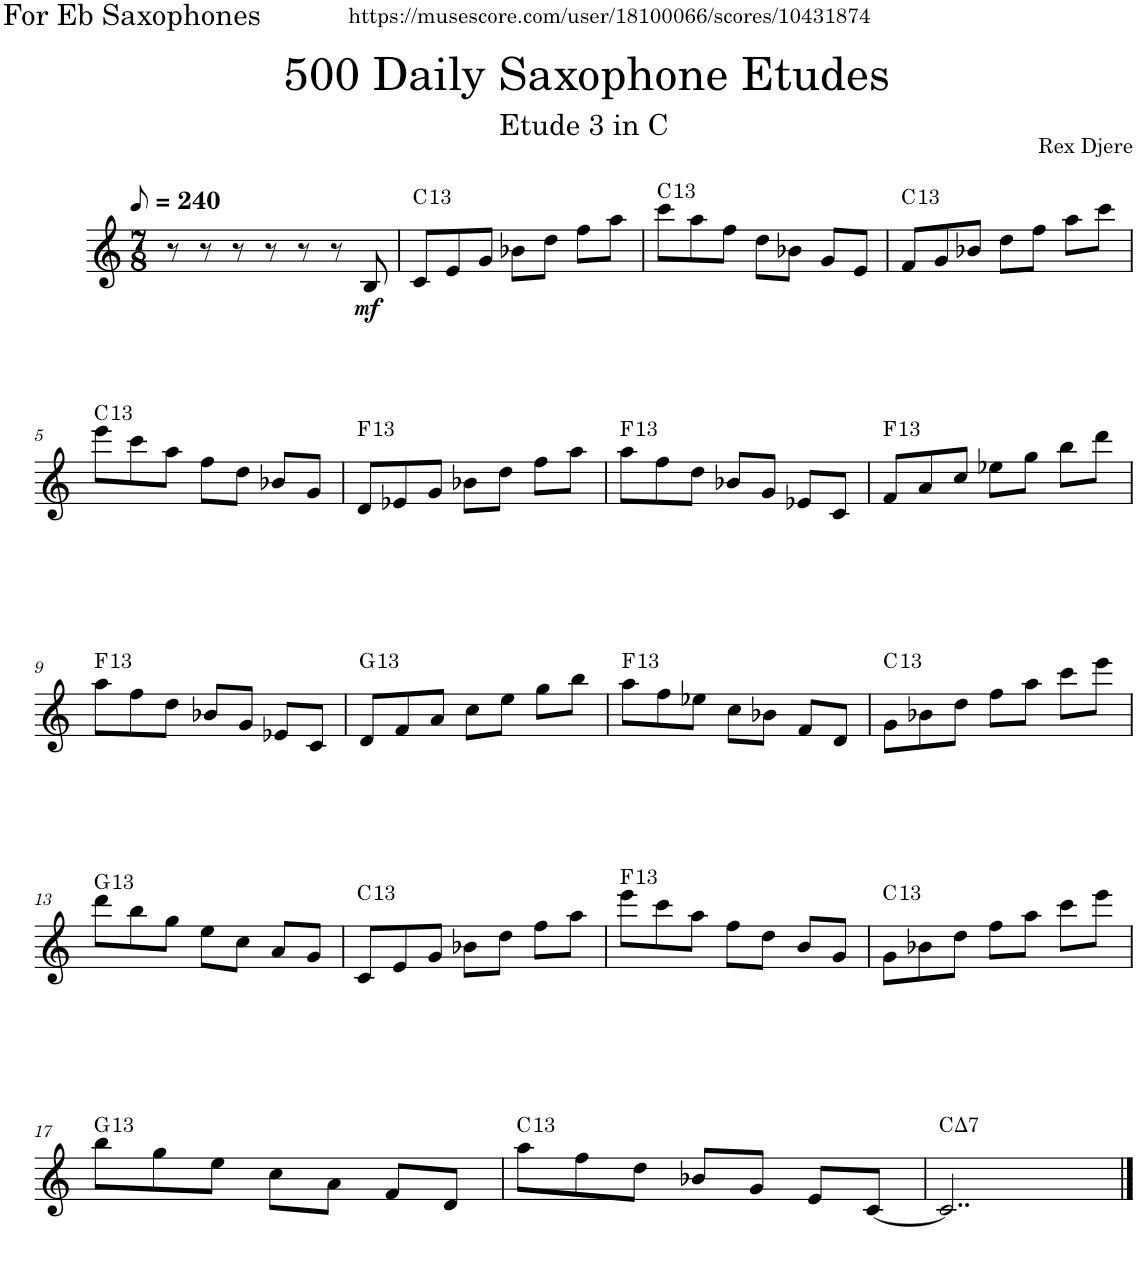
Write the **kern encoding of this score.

**kern	**dynam	**harte
*part1	*part1	*part1
*staff1	*staff1	*
*I"Alto Saxophone	*	*
*I'A. Sax.	*	*
*clefG2	*	*
*Trd5c9	*	*
*k[]	*	*
*M7/8	*	*
*MM120	*	*
=1	=1	=1
8r	.	.
8r	.	.
8r	.	.
8r	.	.
8r	.	.
8r	.	.
!	!LO:DY:b	!
8B/	mf	.
=2	=2	=2
!	!	!LO:H:kt=13
8c/L	.	C:9(11,13)
8e/	.	.
8g/J	.	.
8b-X\L	.	.
8dd\J	.	.
8ff\L	.	.
8aa\J	.	.
=3	=3	=3
!	!	!LO:H:kt=13
8ccc\L	.	C:9(11,13)
8aa\	.	.
8ff\J	.	.
8dd\L	.	.
8b-X\J	.	.
8g/L	.	.
8e/J	.	.
=4	=4	=4
!	!	!LO:H:kt=13
8f/L	.	C:9(11,13)
8g/	.	.
8b-X/J	.	.
8dd\L	.	.
8ff\J	.	.
8aa\L	.	.
8ccc\J	.	.
!!LO:LB:g=z
=5	=5	=5
!	!	!LO:H:kt=13
8eee\L	.	C:9(11,13)
8ccc\	.	.
8aa\J	.	.
8ff\L	.	.
8dd\J	.	.
8b-X/L	.	.
8g/J	.	.
=6	=6	=6
!	!	!LO:H:kt=13
8d/L	.	F:9(11,13)
8e-X/	.	.
8g/J	.	.
8b-X\L	.	.
8dd\J	.	.
8ff\L	.	.
8aa\J	.	.
=7	=7	=7
!	!	!LO:H:kt=13
8aa\L	.	F:9(11,13)
8ff\	.	.
8dd\J	.	.
8b-X/L	.	.
8g/J	.	.
8e-X/L	.	.
8c/J	.	.
=8	=8	=8
!	!	!LO:H:kt=13
8f/L	.	F:9(11,13)
8a/	.	.
8cc/J	.	.
8ee-X\L	.	.
8gg\J	.	.
8bb\L	.	.
8ddd\J	.	.
!!LO:LB:g=z
=9	=9	=9
!	!	!LO:H:kt=13
8aa\L	.	F:9(11,13)
8ff\	.	.
8dd\J	.	.
8b-X/L	.	.
8g/J	.	.
8e-X/L	.	.
8c/J	.	.
=10	=10	=10
!	!	!LO:H:kt=13
8d/L	.	G:9(11,13)
8f/	.	.
8a/J	.	.
8cc\L	.	.
8ee\J	.	.
8gg\L	.	.
8bb\J	.	.
=11	=11	=11
!	!	!LO:H:kt=13
8aa\L	.	F:9(11,13)
8ff\	.	.
8ee-X\J	.	.
8cc\L	.	.
8b-X\J	.	.
8f/L	.	.
8d/J	.	.
=12	=12	=12
!	!	!LO:H:kt=13
8g\L	.	C:9(11,13)
8b-X\	.	.
8dd\J	.	.
8ff\L	.	.
8aa\J	.	.
8ccc\L	.	.
8eee\J	.	.
!!LO:LB:g=z
=13	=13	=13
!	!	!LO:H:kt=13
8ddd\L	.	G:9(11,13)
8bb\	.	.
8gg\J	.	.
8ee\L	.	.
8cc\J	.	.
8a/L	.	.
8g/J	.	.
=14	=14	=14
!	!	!LO:H:kt=13
8c/L	.	C:9(11,13)
8e/	.	.
8g/J	.	.
8b-X\L	.	.
8dd\J	.	.
8ff\L	.	.
8aa\J	.	.
=15	=15	=15
!	!	!LO:H:kt=13
8eee\L	.	F:9(11,13)
8ccc\	.	.
8aa\J	.	.
8ff\L	.	.
8dd\J	.	.
8b/L	.	.
8g/J	.	.
=16	=16	=16
!	!	!LO:H:kt=13
8g\L	.	C:9(11,13)
8b-X\	.	.
8dd\J	.	.
8ff\L	.	.
8aa\J	.	.
8ccc\L	.	.
8eee\J	.	.
!!LO:LB:g=z
=17	=17	=17
!	!	!LO:H:kt=13
8bb\L	.	G:9(11,13)
8gg\	.	.
8ee\J	.	.
8cc\L	.	.
8a\J	.	.
8f/L	.	.
8d/J	.	.
=18	=18	=18
!	!	!LO:H:kt=13
8aa\L	.	C:9(11,13)
8ff\	.	.
8dd\J	.	.
8b-X/L	.	.
8g/J	.	.
8e/L	.	.
[8c/J	.	.
=19	=19	=19
!	!	!LO:H:kt=7
2..c/]	.	C:maj7
==	==	==
*-	*-	*-
